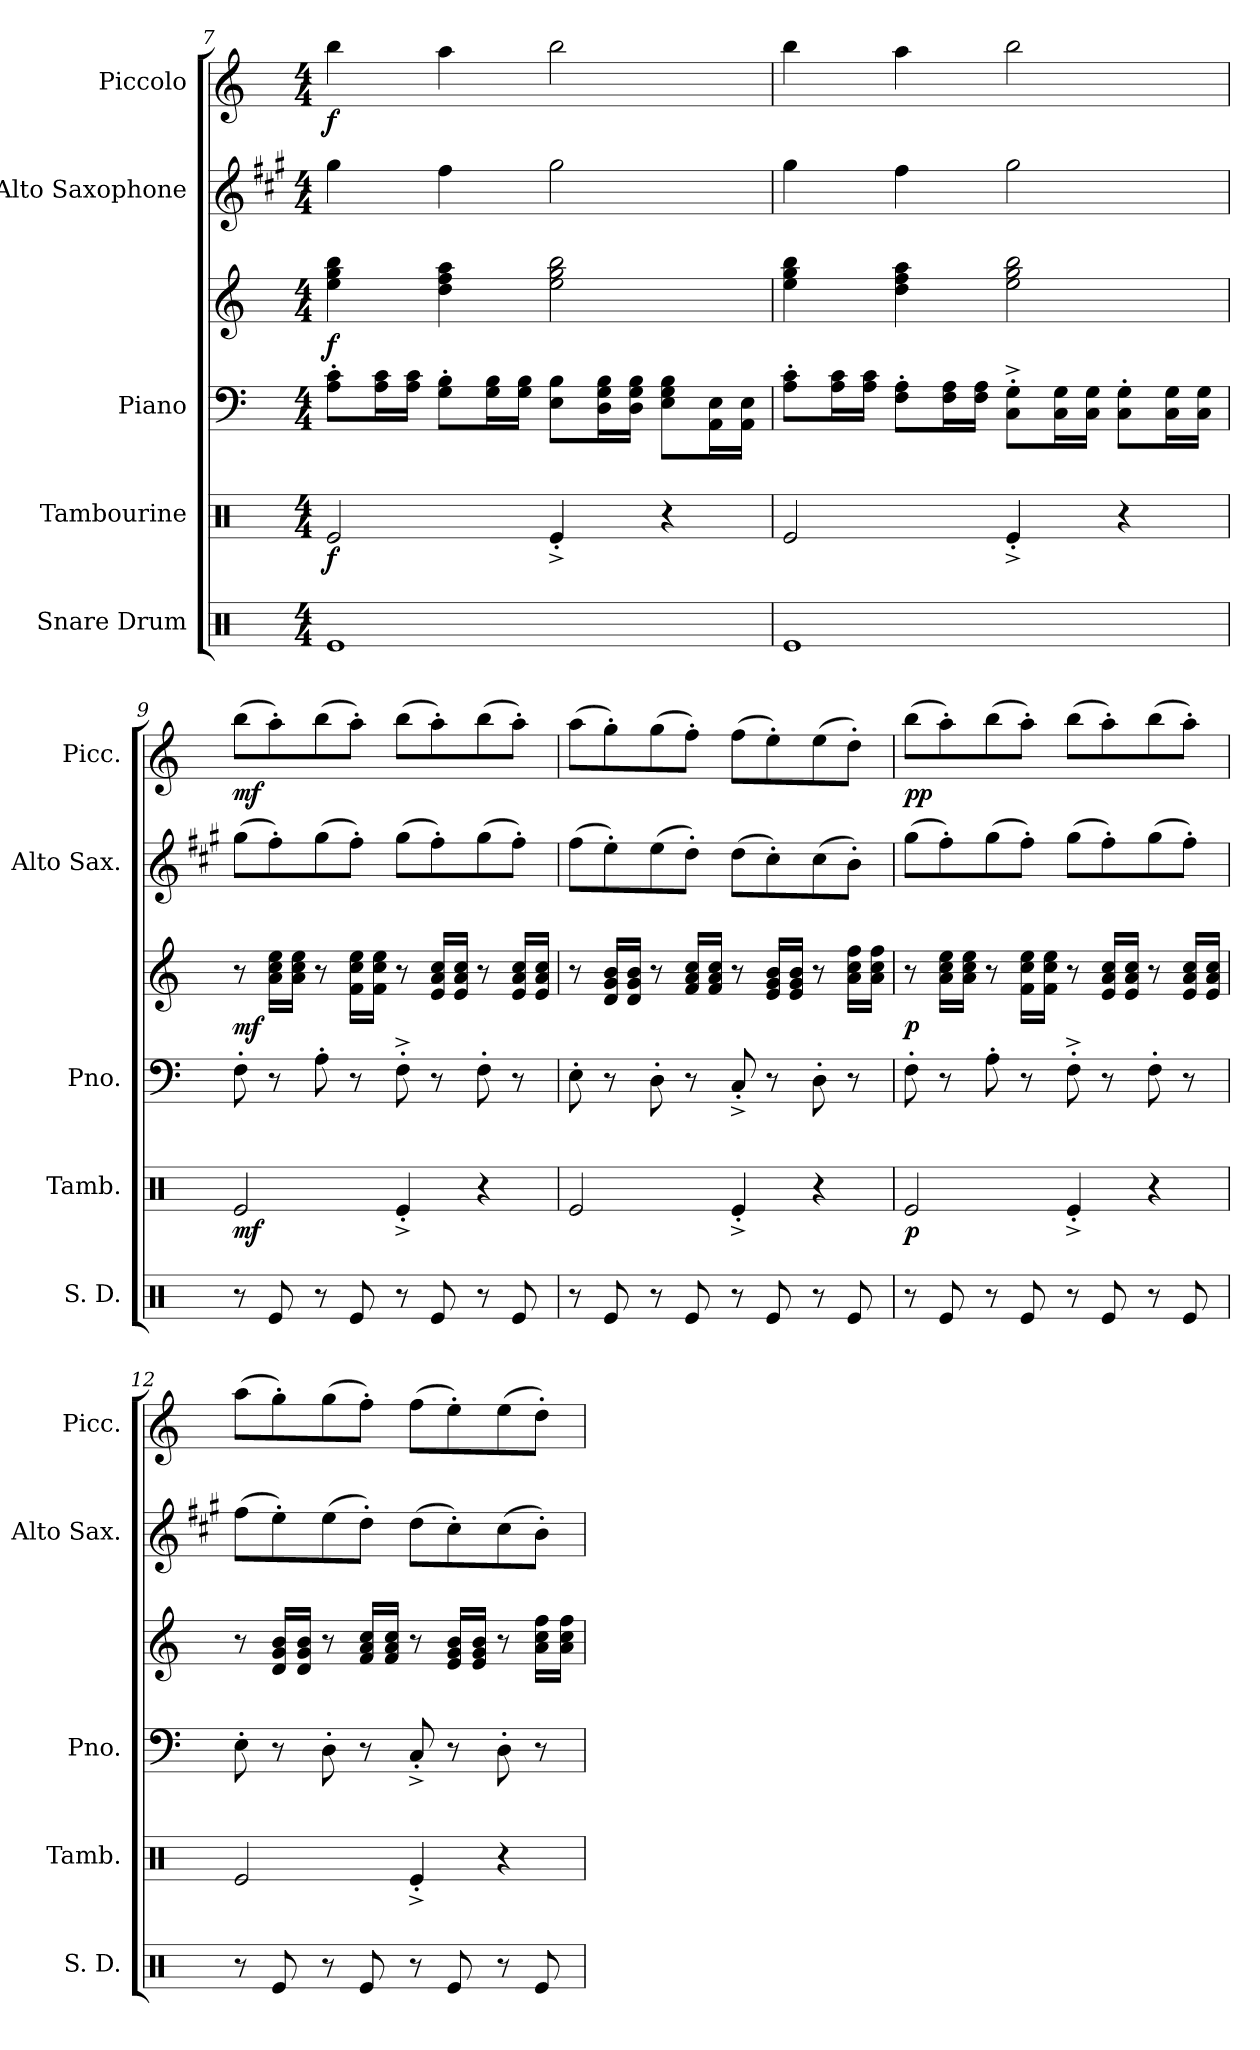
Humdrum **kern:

**kern	**kern	**dynam	**kern	**kern	**dynam	**kern	**kern	**dynam
*part5	*part4	*part4	*part3	*part3	*part3	*part2	*part1	*part1
*staff6	*staff5	*staff5	*staff4	*staff3	*staff3/4	*staff2	*staff1	*staff1
*I"Snare Drum	*I"Tambourine	*	*I"Piano	*	*	*I"Alto Saxophone	*I"Piccolo	*
*I'S. D.	*I'Tamb.	*	*I'Pno.	*	*	*I'Alto Sax.	*I'Picc.	*
*clefX	*clefX	*	*clefF4	*clefG2	*	*clefG2	*clefG2	*
*	*	*	*	*	*	*ITrd5c9	*ITrd-7c-12	*
*k[]	*k[]	*	*k[]	*k[]	*	*k[]	*k[]	*
*C:	*C:	*	*C:	*C:	*	*C:	*C:	*
*M4/4	*M4/4	*	*M4/4	*M4/4	*	*M4/4	*M4/4	*
=7	=7	=7	=7	=7	=7	=7	=7	=7
1Rei	2Rei/	f	8Ai\' 8ci'L	4eei\ 4ggi 4bbi	f	4bi\	4bbbi\	f
.	.	.	16Ai\ 16ciL	.	.	.	.	.
.	.	.	16Ai\ 16ciJJ	.	.	.	.	.
.	.	.	8Gi\' 8Bi'L	4ddi\ 4ffi 4aai	.	4ai\	4aaai\	.
.	.	.	16Gi\ 16BiL	.	.	.	.	.
.	.	.	16Gi\ 16BiJJ	.	.	.	.	.
.	4Re'^i/	.	8Ei\ 8BiL	2eei\ 2ggi 2bbi	.	2bi\	2bbbi\	.
.	.	.	16Di\ 16Gi 16BiL	.	.	.	.	.
.	.	.	16Di\ 16Gi 16BiJJ	.	.	.	.	.
.	4r	.	8Ei\ 8Gi 8BiL	.	.	.	.	.
.	.	.	16AAi\ 16EiL	.	.	.	.	.
.	.	.	16AAi\ 16EiJJ	.	.	.	.	.
=8	=8	=8	=8	=8	=8	=8	=8	=8
1Rei	2Rei/	.	8Ai\' 8ci'L	4eei\ 4ggi 4bbi	.	4bi\	4bbbi\	.
.	.	.	16Ai\ 16ciL	.	.	.	.	.
.	.	.	16Ai\ 16ciJJ	.	.	.	.	.
.	.	.	8Fi\' 8Ai'L	4ddi\ 4ffi 4aai	.	4ai\	4aaai\	.
.	.	.	16Fi\ 16AiL	.	.	.	.	.
.	.	.	16Fi\ 16AiJJ	.	.	.	.	.
.	4Re'^i/	.	8Ci\'^ 8Gi'^L	2eei\ 2ggi 2bbi	.	2bi\	2bbbi\	.
.	.	.	16Ci\ 16GiL	.	.	.	.	.
.	.	.	16Ci\ 16GiJJ	.	.	.	.	.
.	4r	.	8Ci\' 8Gi'L	.	.	.	.	.
.	.	.	16Ci\ 16GiL	.	.	.	.	.
.	.	.	16Ci\ 16GiJJ	.	.	.	.	.
=9	=9	=9	=9	=9	=9	=9	=9	=9
8r	2Rei/	mf	8F'i\	8r	mf	(8bi\L	(8bbbi\L	mf
8Rei/	.	.	8r	16ai\ 16cci 16eeiLL	.	8a'i\)	8aaa'i\)	.
.	.	.	.	16ai\ 16cci 16eeiJJ	.	.	.	.
8r	.	.	8A'i\	8r	.	(8bi\	(8bbbi\	.
8Rei/	.	.	8r	16fi\ 16cci 16eeiLL	.	8a'i\J)	8aaa'i\J)	.
.	.	.	.	16fi\ 16cci 16eeiJJ	.	.	.	.
8r	4Re'^i/	.	8F'^i\	8r	.	(8bi\L	(8bbbi\L	.
8Rei/	.	.	8r	16ei/ 16ai 16cciLL	.	8a'i\)	8aaa'i\)	.
.	.	.	.	16ei/ 16ai 16cciJJ	.	.	.	.
8r	4r	.	8F'i\	8r	.	(8bi\	(8bbbi\	.
8Rei/	.	.	8r	16ei/ 16ai 16cciLL	.	8a'i\J)	8aaa'i\J)	.
.	.	.	.	16ei/ 16ai 16cciJJ	.	.	.	.
!!LO:LB:g=z
=10	=10	=10	=10	=10	=10	=10	=10	=10
8r	2Rei/	.	8E'i\	8r	.	(8ai\L	(8aaai\L	.
8Rei/	.	.	8r	16di/ 16gi 16biLL	.	8g'i\)	8ggg'i\)	.
.	.	.	.	16di/ 16gi 16biJJ	.	.	.	.
8r	.	.	8D'i\	8r	.	(8gi\	(8gggi\	.
8Rei/	.	.	8r	16fi/ 16ai 16cciLL	.	8f'i\J)	8fff'i\J)	.
.	.	.	.	16fi/ 16ai 16cciJJ	.	.	.	.
8r	4Re'^i/	.	8C'^i/	8r	.	(8fi\L	(8fffi\L	.
8Rei/	.	.	8r	16ei/ 16gi 16biLL	.	8e'i\)	8eee'i\)	.
.	.	.	.	16ei/ 16gi 16biJJ	.	.	.	.
8r	4r	.	8D'i\	8r	.	(8ei\	(8eeei\	.
8Rei/	.	.	8r	16ai\ 16cci 16ffiLL	.	8d'i\J)	8ddd'i\J)	.
.	.	.	.	16ai\ 16cci 16ffiJJ	.	.	.	.
=11	=11	=11	=11	=11	=11	=11	=11	=11
8r	2Rei/	p	8F'i\	8r	p	(8bi\L	(8bbbi\L	p p
8Rei/	.	.	8r	16ai\ 16cci 16eeiLL	.	8a'i\)	8aaa'i\)	.
.	.	.	.	16ai\ 16cci 16eeiJJ	.	.	.	.
8r	.	.	8A'i\	8r	.	(8bi\	(8bbbi\	.
8Rei/	.	.	8r	16fi\ 16cci 16eeiLL	.	8a'i\J)	8aaa'i\J)	.
.	.	.	.	16fi\ 16cci 16eeiJJ	.	.	.	.
8r	4Re'^i/	.	8F'^i\	8r	.	(8bi\L	(8bbbi\L	.
8Rei/	.	.	8r	16ei/ 16ai 16cciLL	.	8a'i\)	8aaa'i\)	.
.	.	.	.	16ei/ 16ai 16cciJJ	.	.	.	.
8r	4r	.	8F'i\	8r	.	(8bi\	(8bbbi\	.
8Rei/	.	.	8r	16ei/ 16ai 16cciLL	.	8a'i\J)	8aaa'i\J)	.
.	.	.	.	16ei/ 16ai 16cciJJ	.	.	.	.
=12	=12	=12	=12	=12	=12	=12	=12	=12
8r	2Rei/	.	8E'i\	8r	.	(8ai\L	(8aaai\L	.
8Rei/	.	.	8r	16di/ 16gi 16biLL	.	8g'i\)	8ggg'i\)	.
.	.	.	.	16di/ 16gi 16biJJ	.	.	.	.
8r	.	.	8D'i\	8r	.	(8gi\	(8gggi\	.
8Rei/	.	.	8r	16fi/ 16ai 16cciLL	.	8f'i\J)	8fff'i\J)	.
.	.	.	.	16fi/ 16ai 16cciJJ	.	.	.	.
8r	4Re'^i/	.	8C'^i/	8r	.	(8fi\L	(8fffi\L	.
8Rei/	.	.	8r	16ei/ 16gi 16biLL	.	8e'i\)	8eee'i\)	.
.	.	.	.	16ei/ 16gi 16biJJ	.	.	.	.
8r	4r	.	8D'i\	8r	.	(8ei\	(8eeei\	.
8Rei/	.	.	8r	16ai\ 16cci 16ffiLL	.	8d'i\J)	8ddd'i\J)	.
.	.	.	.	16ai\ 16cci 16ffiJJ	.	.	.	.
=	=	=	=	=	=	=	=	=
*-	*-	*-	*-	*-	*-	*-	*-	*-
